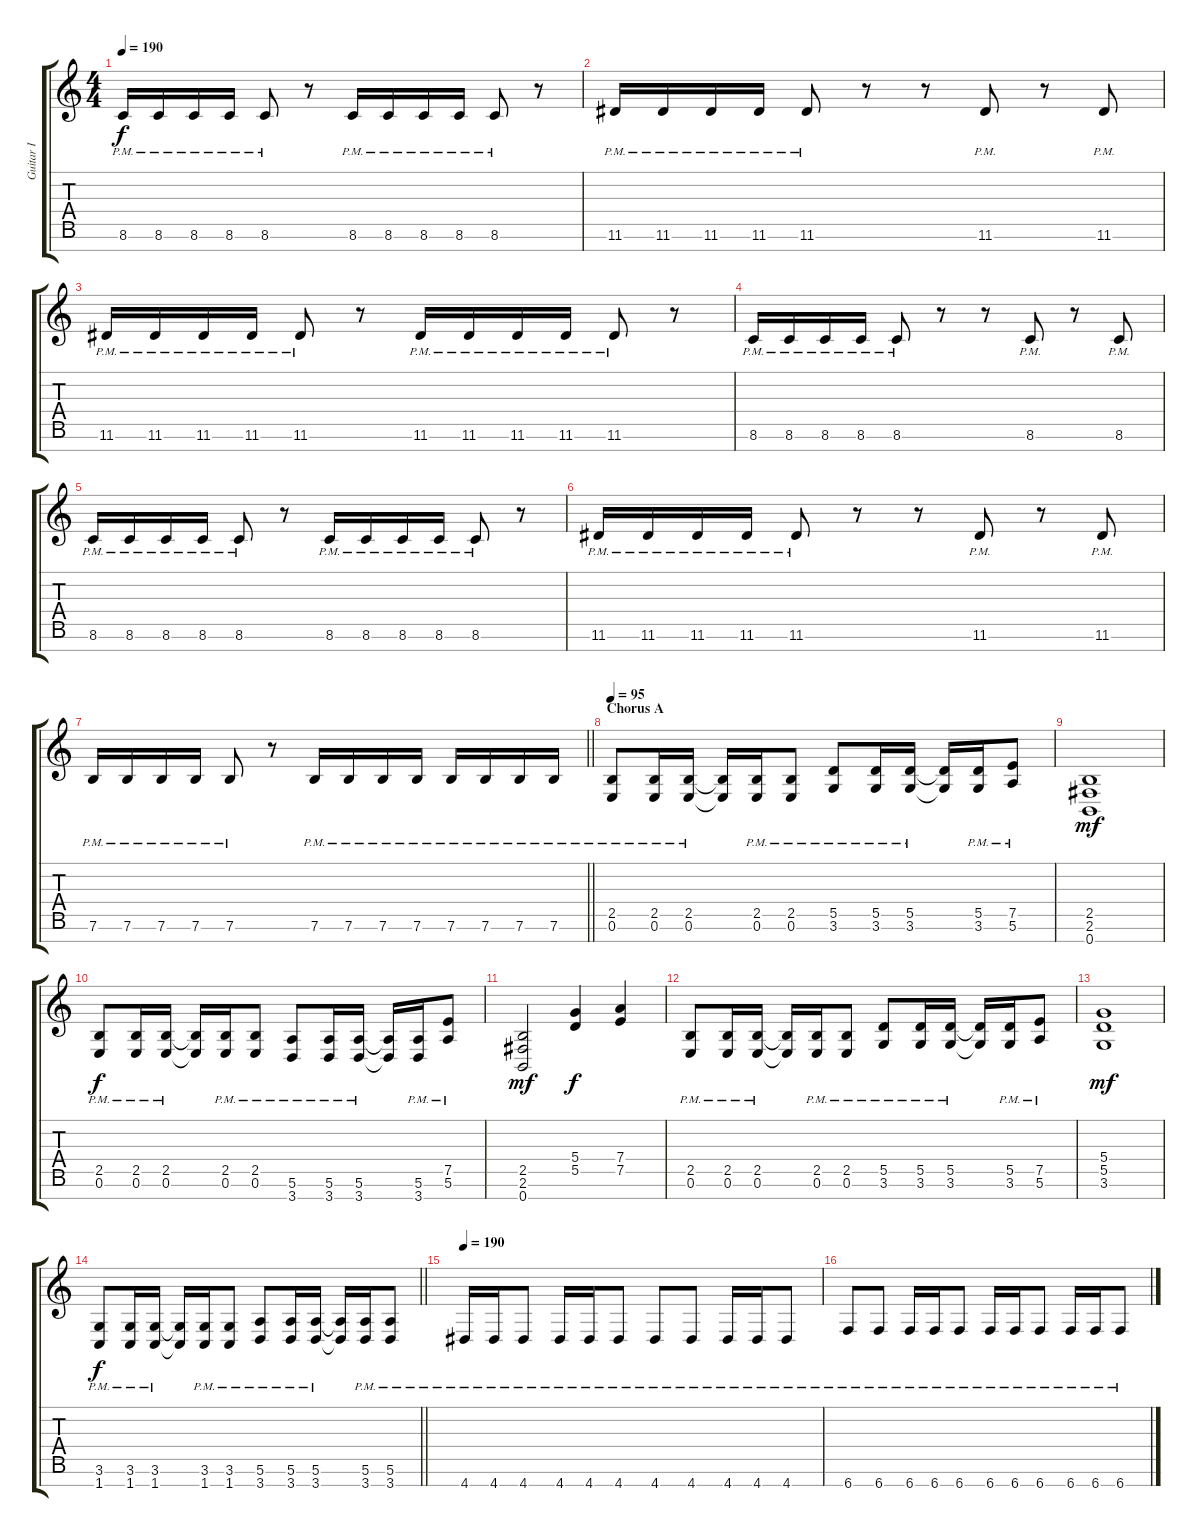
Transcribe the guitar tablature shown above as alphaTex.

\track ("Guitar I" "Guitar I") {instrument distortionguitar}
\staff {score tabs}
\tuning (E4 B3 G3 D3 A2 E2 B1) {hide}
\ts (4 4)
\tempo 190
\clef g2
\ks c
8.6{pm}.16{dy f} 8.6{pm}.16 8.6{pm}.16 8.6{pm}.16 8.6{pm}.8 r.8 8.6{pm}.16 8.6{pm}.16 8.6{pm}.16 8.6{pm}.16 8.6{pm}.8 r.8 |
11.6{pm}.16 11.6{pm}.16 11.6{pm}.16 11.6{pm}.16 11.6{pm}.8 r.8 r.8 11.6{pm}.8 r.8 11.6{pm}.8 |
11.6{pm}.16 11.6{pm}.16 11.6{pm}.16 11.6{pm}.16 11.6{pm}.8 r.8 11.6{pm}.16 11.6{pm}.16 11.6{pm}.16 11.6{pm}.16 11.6{pm}.8 r.8 |
8.6{pm}.16 8.6{pm}.16 8.6{pm}.16 8.6{pm}.16 8.6{pm}.8 r.8 r.8 8.6{pm}.8 r.8 8.6{pm}.8 |
8.6{pm}.16 8.6{pm}.16 8.6{pm}.16 8.6{pm}.16 8.6{pm}.8 r.8 8.6{pm}.16 8.6{pm}.16 8.6{pm}.16 8.6{pm}.16 8.6{pm}.8 r.8 |
11.6{pm}.16 11.6{pm}.16 11.6{pm}.16 11.6{pm}.16 11.6{pm}.8 r.8 r.8 11.6{pm}.8 r.8 11.6{pm}.8 |
\barLineRight lightlight
7.6{pm}.16 7.6{pm}.16 7.6{pm}.16 7.6{pm}.16 7.6{pm}.8 r.8 7.6{pm}.16 7.6{pm}.16 7.6{pm}.16 7.6{pm}.16 7.6{pm}.16 7.6{pm}.16 7.6{pm}.16 7.6{pm}.16 |
\section ("" "Chorus A")
\tempo 95
(2.5{pm} 0.6{pm}).8 (2.5{pm} 0.6{pm}).16 (2.5{pm} 0.6{pm}).16 (2.5{t} 0.6{t}).16 (2.5{pm} 0.6{pm}).16 (2.5{pm} 0.6{pm}).8 (5.5{pm} 3.6{pm}).8 (5.5{pm} 3.6{pm}).16 (5.5{pm} 3.6{pm}).16 (5.5{t} 3.6{t}).16 (5.5{pm} 3.6{pm}).16 (7.5{pm} 5.6{pm}).8 |
(2.5 2.6 0.7).1{dy mf} |
(2.5{pm} 0.6{pm}).8{dy f} (2.5{pm} 0.6{pm}).16 (2.5{pm} 0.6{pm}).16 (2.5{t} 0.6{t}).16 (2.5{pm} 0.6{pm}).16 (2.5{pm} 0.6{pm}).8 (5.6{pm} 3.7{pm}).8 (5.6{pm} 3.7{pm}).16 (5.6{pm} 3.7{pm}).16 (5.6{t} 3.7{t}).16 (5.6{pm} 3.7{pm}).16 (7.5{pm} 5.6{pm}).8 |
(2.5 2.6 0.7).2{dy mf} (5.4 5.5).4{dy f} (7.4 7.5).4 |
(2.5{pm} 0.6{pm}).8 (2.5{pm} 0.6{pm}).16 (2.5{pm} 0.6{pm}).16 (2.5{t} 0.6{t}).16 (2.5{pm} 0.6{pm}).16 (2.5{pm} 0.6{pm}).8 (5.5{pm} 3.6{pm}).8 (5.5{pm} 3.6{pm}).16 (5.5{pm} 3.6{pm}).16 (5.5{t} 3.6{t}).16 (5.5{pm} 3.6{pm}).16 (7.5{pm} 5.6{pm}).8 |
(5.4 5.5 3.6).1{dy mf} |
\barLineRight lightlight
(3.6{pm} 1.7{pm}).8{dy f} (3.6{pm} 1.7{pm}).16 (3.6{pm} 1.7{pm}).16 (3.6{t} 1.7{t}).16 (3.6{pm} 1.7{pm}).16 (3.6{pm} 1.7{pm}).8 (5.6{pm} 3.7{pm}).8 (5.6{pm} 3.7{pm}).16 (5.6{pm} 3.7{pm}).16 (5.6{t} 3.7{t}).16 (5.6{pm} 3.7{pm}).16 (5.6{pm} 3.7{pm}).8 |
\section ("" "")
\tempo 190
4.7{pm}.16 4.7{pm}.16 4.7{pm}.8 4.7{pm}.16 4.7{pm}.16 4.7{pm}.8 4.7{pm}.8 4.7{pm}.8 4.7{pm}.16 4.7{pm}.16 4.7{pm}.8 |
6.7{pm}.8 6.7{pm}.8 6.7{pm}.16 6.7{pm}.16 6.7{pm}.8 6.7{pm}.16 6.7{pm}.16 6.7{pm}.8 6.7{pm}.16 6.7{pm}.16 6.7{pm}.8
